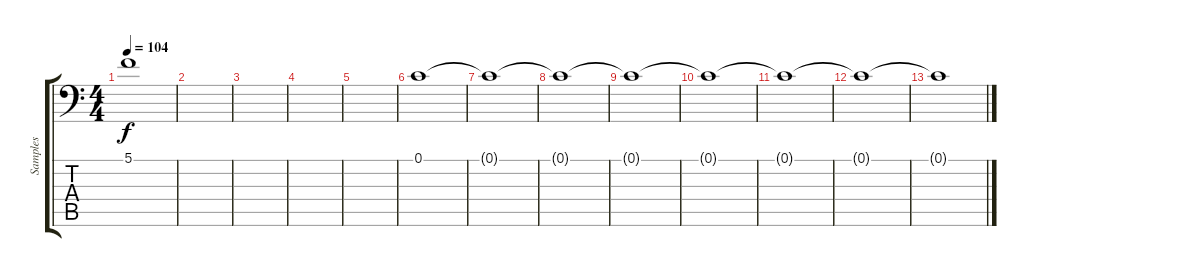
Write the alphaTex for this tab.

\track ("Samples" "Samples") {instrument pad4choir}
\staff {score tabs}
\tuning (C4 G3 Eb3 Bb2 F2 Bb1) {hide}
\ts (4 4)
\tempo 104
\clef f4
\ks c
5.1{t}.1{dy f} |
|
|
|
|
0.1.1 |
0.1{t}.1 |
0.1{t}.1 |
0.1{t}.1 |
0.1{t}.1 |
0.1{t}.1 |
0.1{t}.1 |
0.1{t}.1
